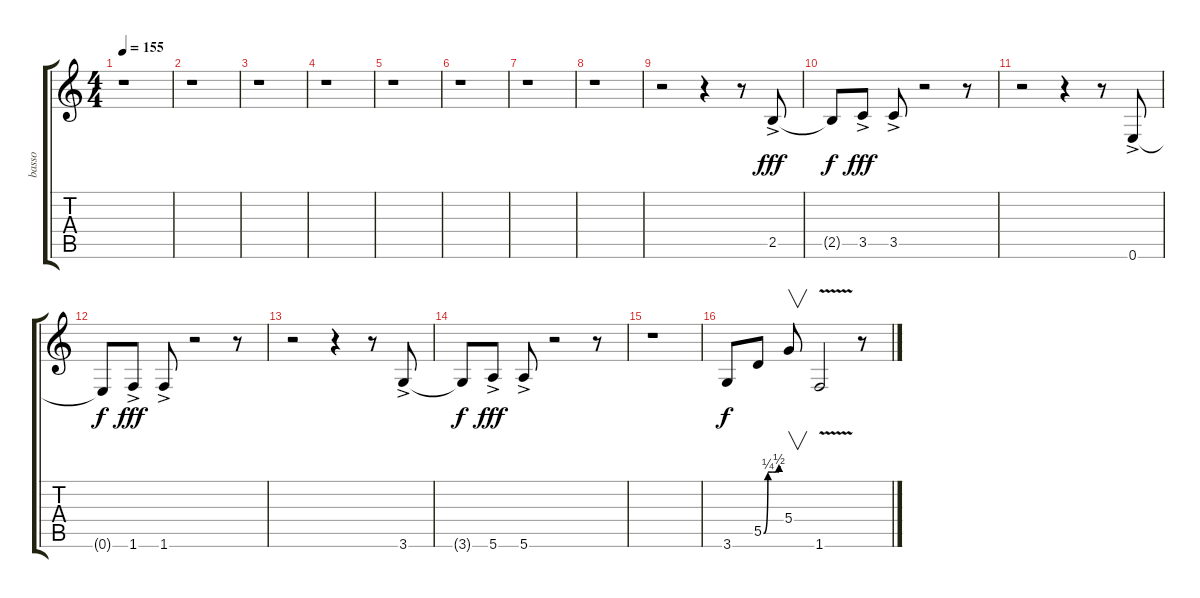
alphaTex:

\track ("basso" "basso") {instrument electricbasspick}
\staff {score tabs}
\tuning (E4 B3 G3 D3 A2 E2) {hide}
\ts (4 4)
\tempo 155
\clef g2
\ks c
r.1{dy fff instrument electricbasspick} |
r.1 |
r.1 |
r.1 |
r.1 |
r.1 |
r.1 |
r.1 |
r.2 r.4 r.8 2.5{ac}.8 |
2.5{t}.8{dy f} 3.5{ac}.8{dy fff} 3.5{ac}.8 r.2 r.8 |
r.2 r.4 r.8 0.6{ac}.8 |
0.6{t}.8{dy f} 1.6{ac}.8{dy fff} 1.6{ac}.8 r.2 r.8 |
r.2 r.4 r.8 3.6{ac}.8 |
3.6{t}.8{dy f} 5.6{ac}.8{dy fff} 5.6{ac}.8 r.2 r.8 |
r.1 |
3.6.8{dy f} 5.5{be (custom 0 0 15 1 30 1 45 1 50 1 54 2 60 2)}.8 5.4.8{v} 1.6{v}.2 r.8
